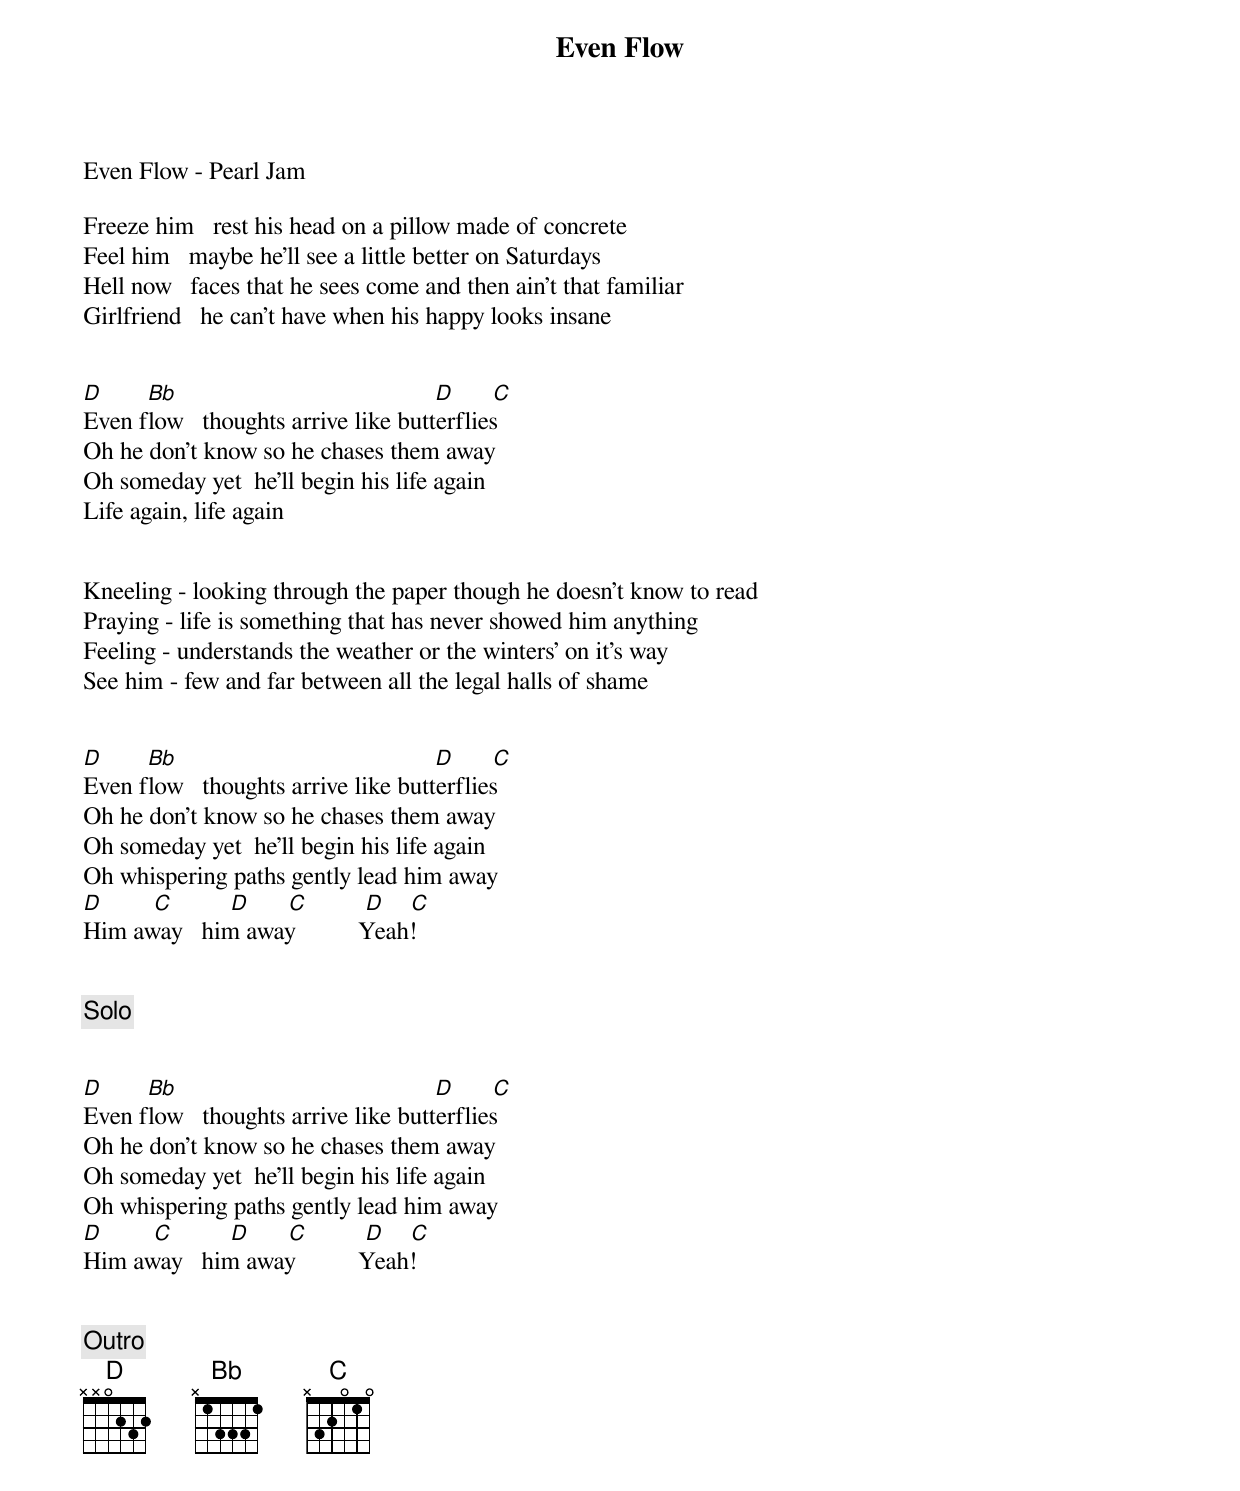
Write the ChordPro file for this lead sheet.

{title: Even Flow}
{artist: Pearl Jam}
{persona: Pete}
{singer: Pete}
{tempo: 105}
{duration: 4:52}
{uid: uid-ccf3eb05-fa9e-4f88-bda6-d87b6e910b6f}
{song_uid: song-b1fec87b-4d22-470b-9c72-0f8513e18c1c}



Even Flow - Pearl Jam

Freeze him			rest his head on a pillow made of concrete
Feel him			maybe he’ll see a little better on Saturdays
Hell now			faces that he sees come and then ain’t that familiar
Girlfriend			he can’t have when his happy looks insane


[D]       [Bb]                                    		   [D]      [C]
Even flow			thoughts arrive like butterflies
Oh he don’t know	so he chases them away
Oh someday yet		he’ll begin his life again
Life again, life again


Kneeling - looking through the paper though he doesn’t know to read
Praying - life is something that has never showed him anything
Feeling - understands the weather or the winters’ on it’s way
See him - few and far between all the legal halls of shame


[D]       [Bb]                                    		   [D]      [C]
Even flow			thoughts arrive like butterflies
Oh he don’t know	so he chases them away
Oh someday yet		he’ll begin his life again
Oh whispering paths	gently lead him away
[D]        [C]       		[D]      [C]         [D]    [C]
Him away			him away		        Yeah!


{comment: Solo}


[D]       [Bb]                                    		   [D]      [C]
Even flow			thoughts arrive like butterflies
Oh he don’t know	so he chases them away
Oh someday yet		he’ll begin his life again
Oh whispering paths	gently lead him away
[D]        [C]       		[D]      [C]         [D]    [C]
Him away			him away		        Yeah!


{comment: Outro}
